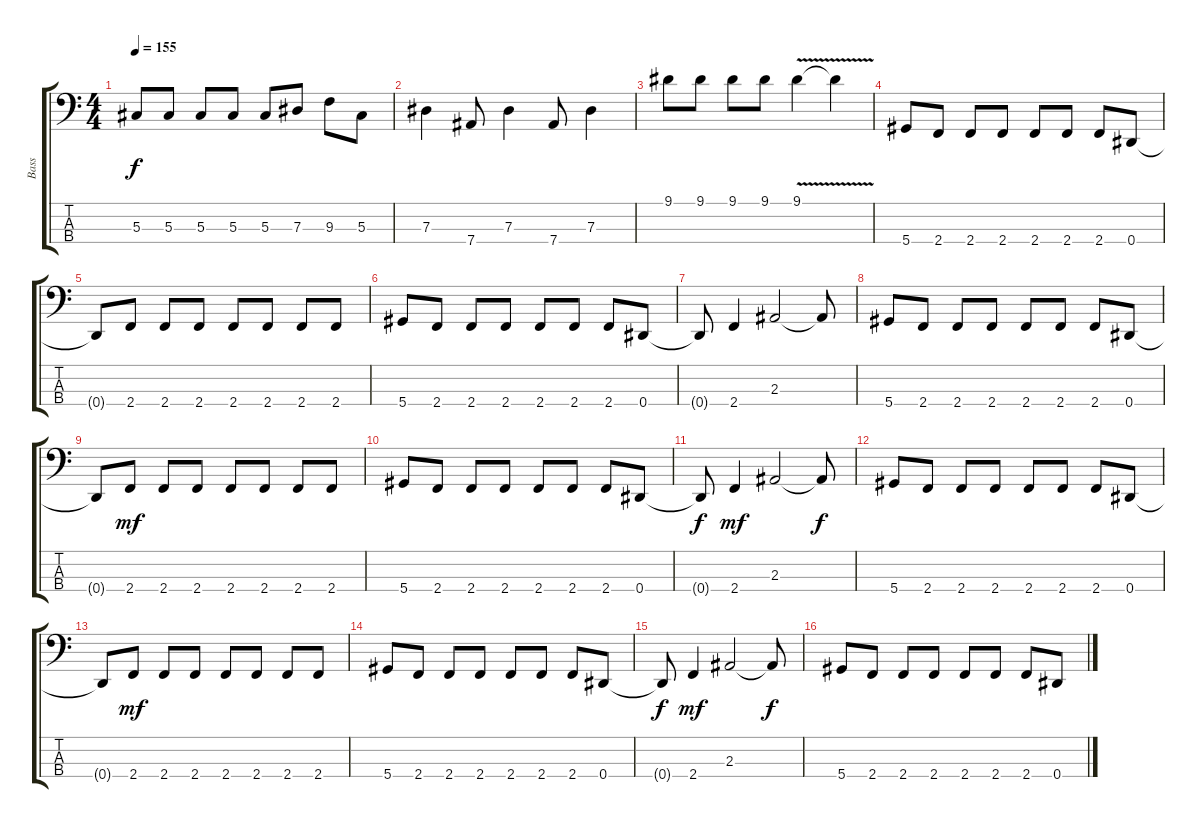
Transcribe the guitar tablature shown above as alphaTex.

\track ("Bass" "Bass") {instrument electricbasspick}
\staff {score tabs}
\tuning (Gb2 Db2 Ab1 Eb1) {hide}
\ts (4 4)
\tempo 155
\clef f4
\ks c
5.3.8{dy f} 5.3.8 5.3.8 5.3.8 5.3.8 7.3.8 9.3.8 5.3.8 |
7.3.4 7.4.8 7.3.4 7.4.8 7.3.4 |
9.1.8 9.1.8 9.1.8 9.1.8 9.1{v}.4 9.1{t}.4 |
5.4.8 2.4.8 2.4.8 2.4.8 2.4.8 2.4.8 2.4.8 0.4.8 |
0.4{t}.8 2.4.8 2.4.8 2.4.8 2.4.8 2.4.8 2.4.8 2.4.8 |
5.4.8 2.4.8 2.4.8 2.4.8 2.4.8 2.4.8 2.4.8 0.4.8 |
0.4{t}.8 2.4.4 2.3.2 2.3{t}.8 |
5.4.8 2.4.8 2.4.8 2.4.8 2.4.8 2.4.8 2.4.8 0.4.8 |
0.4{t}.8 2.4.8{dy mf} 2.4.8 2.4.8 2.4.8 2.4.8 2.4.8 2.4.8 |
5.4.8 2.4.8 2.4.8 2.4.8 2.4.8 2.4.8 2.4.8 0.4.8 |
0.4{t}.8{dy f} 2.4.4{dy mf} 2.3.2 2.3{t}.8{dy f} |
5.4.8 2.4.8 2.4.8 2.4.8 2.4.8 2.4.8 2.4.8 0.4.8 |
0.4{t}.8 2.4.8{dy mf} 2.4.8 2.4.8 2.4.8 2.4.8 2.4.8 2.4.8 |
5.4.8 2.4.8 2.4.8 2.4.8 2.4.8 2.4.8 2.4.8 0.4.8 |
0.4{t}.8{dy f} 2.4.4{dy mf} 2.3.2 2.3{t}.8{dy f} |
5.4.8 2.4.8 2.4.8 2.4.8 2.4.8 2.4.8 2.4.8 0.4.8
